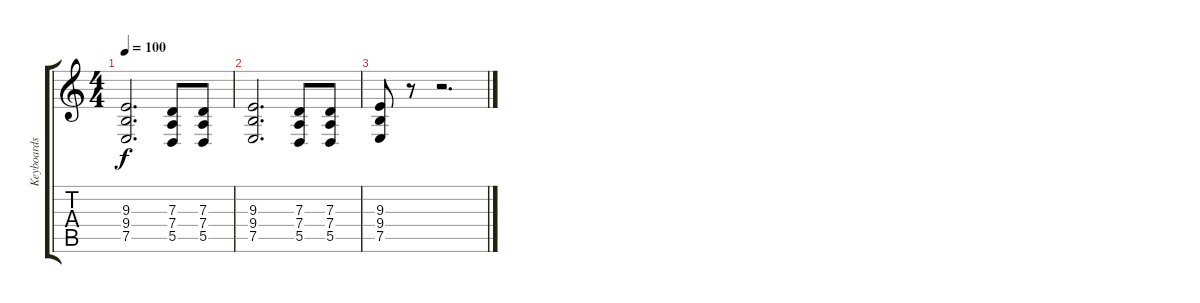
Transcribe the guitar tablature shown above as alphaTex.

\track ("Keyboards" "Keyboards") {instrument choiraahs}
\staff {score tabs}
\tuning (E4 B3 G3 D3 A2 E2) {hide}
\ts (4 4)
\tempo 100
\clef g2
\ks c
(9.3 9.4 7.5).2{d dy f} (7.3 7.4 5.5).8 (7.3 7.4 5.5).8 |
(9.3 9.4 7.5).2{d} (7.3 7.4 5.5).8 (7.3 7.4 5.5).8 |
(9.3 9.4 7.5).8 r.8 r.2{d}
